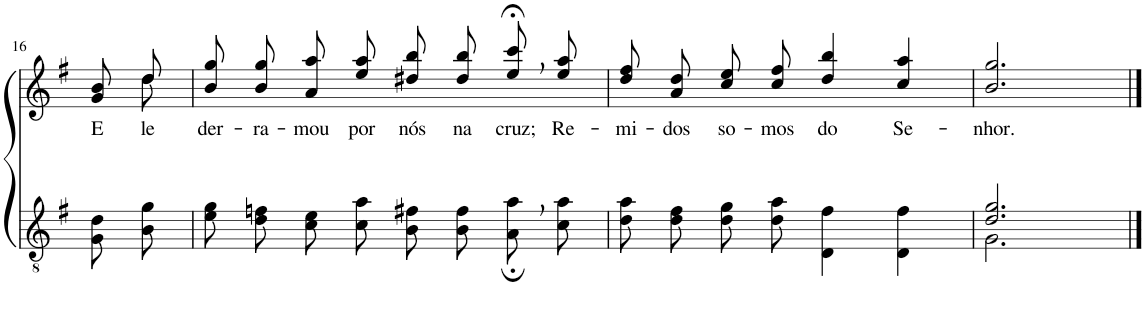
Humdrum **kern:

**kern	**kern	**text
*part2	*part1	*part1
*staff2	*staff1	*staff1
*I"Parte III e IV	*I"Parte I e II	*
!!LO:PB:g=z
*clefGv2	*clefG2	*
*Trd5c9	*Trd5c9	*
*k[f#]	*k[f#]	*
*M4/4	*M4/4	*
=16	=16	=16
*	*^	*
!	!	!	!LO:LY:b
8G\ 8d\L	8ryy	8g\ 8b\L	E-
!	!	!	!LO:LY:b
8B\ 8g\J	8dd\	8dd\J	-le
=17	=17	=17	=17
!	!	!	!LO:LY:b
*	*v	*v	*
8e\ 8g\L	8b\ 8gg\L	der-
!	!	!LO:LY:b
8d\ 8fn\J	8b\ 8gg\J	-ra-
!	!	!LO:LY:b
8c\ 8e\L	8a\ 8aa\L	-mou
!	!	!LO:LY:b
8c\ 8a\J	8ee\ 8aa\J	por
!	!	!LO:LY:b
8B\ 8f#X\L	8dd#X\ 8bb\L	nós
!	!	!LO:LY:b
8B\ 8f#\J	8dd#\ 8bb\J	na
!	!	!LO:LY:b
8A;,\ 8a;,\L	8ee;<,\ 8ccc;<,\L	cruz;
!	!	!LO:LY:b
8c\ 8a\J	8ee\ 8aa\J	Re-
=18	=18	=18
!	!	!LO:LY:b
8d\ 8a\L	8dd\ 8ff#\L	-mi-
!	!	!LO:LY:b
8d\ 8f#\J	8a\ 8dd\J	-dos
!	!	!LO:LY:b
8d\ 8g\L	8cc\ 8ee\L	so-
!	!	!LO:LY:b
8d\ 8a\J	8cc\ 8ff#\J	-mos
!	!	!LO:LY:b
4D\ 4f#\	4dd/ 4bb/	do
!	!	!LO:LY:b
4D\ 4f#\	4cc/ 4aa/	Se-
=19	=19	=19
*^	*	*
!	!	!	!LO:LY:b
2.d/ 2.g/	2.G\	2.b/ 2.gg/	-nhor.
*v	*v	*	*
==	==	==
*-	*-	*-
